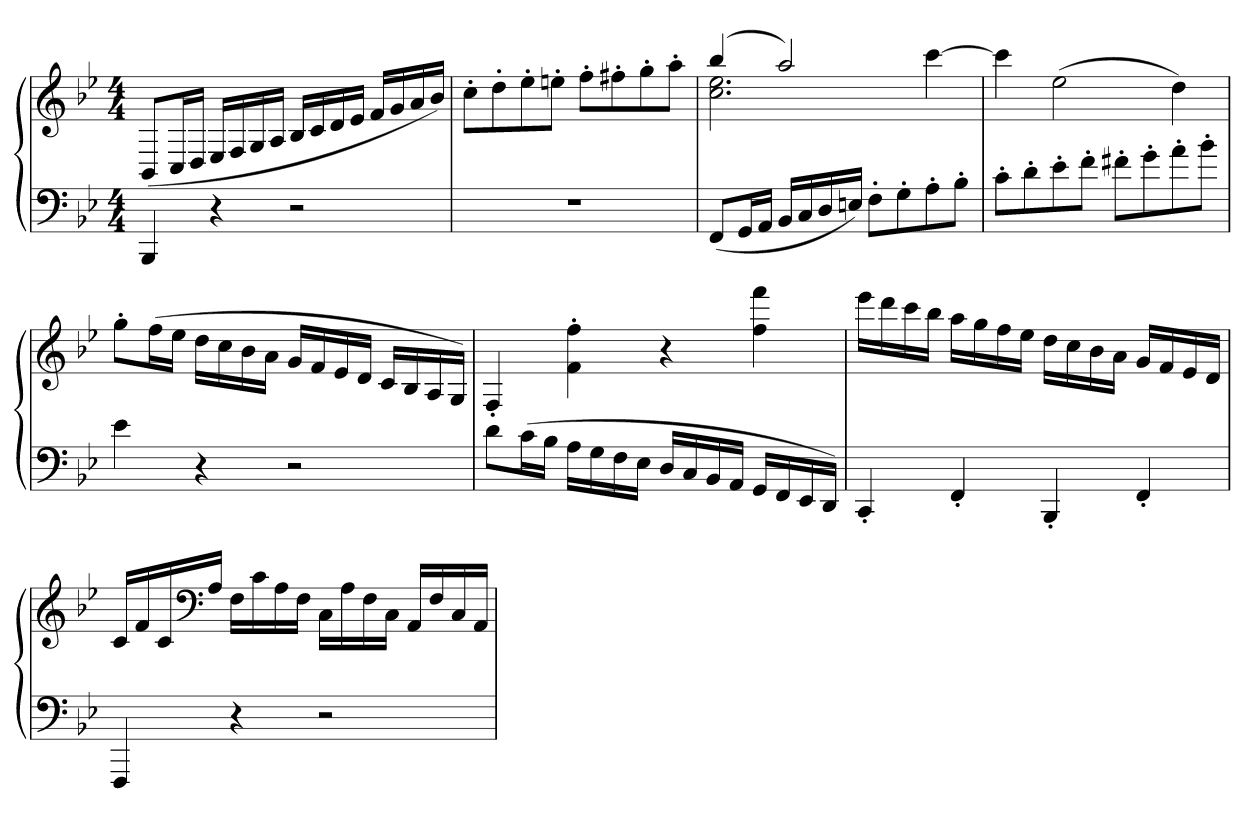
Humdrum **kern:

**kern	**kern
*part1	*part1
*staff2	*staff1
*clefF4	*clefG2
*k[b-e-]	*k[b-e-]
*M4/4	*M4/4
=	=
4BBB-	(8BB-L
.	16CL
.	16DJJ
4r	16E-LL
.	16F
.	16G
.	16AJJ
2r	16B-LL
.	16c
.	16d
.	16e-JJ
.	16fLL
.	16g
.	16a
.	16b-JJ)
=	=
1r	8cc'L
.	8dd'
.	8ee-'
.	8een'J
.	8ff'L
.	8ff#X'
.	8gg'
.	8aa'J
=	=
*	*^
(8FFL	(4bb-	2.cc 2.ee-
16GGL	.	.
16AAJJ	.	.
16BB-LL	2aa)	.
16C	.	.
16D	.	.
16EnJJ)	.	.
8F'L	.	.
8G'	.	.
8A'	[4ccc	4ryy
8B-'J	.	.
*	*v	*v
=	=
8c'L	4ccc]
8d'	.
8e-'	(2ee-
8f'J	.
8f#X'L	.
8g'	.
8a'	4dd)
8b-'J	.
=	=
4e-	8gg'L
.	(16ffL
.	16ee-JJ
4r	16ddLL
.	16cc
.	16b-
.	16aJJ
2r	16gLL
.	16f
.	16e-
.	16dJJ
.	16cLL
.	16B-
.	16A
.	16GJJ)
=	=
8dL	4F'
(16cL	.
16B-JJ	.
16ALL	4f' 4ff'
16G	.
16F	.
16E-JJ	.
16DLL	4r
16C	.
16BB-	.
16AAJJ	.
16GGLL	4ff 4fff
16FF	.
16EE-	.
16DDJJ)	.
=	=
4CC'	16eee-LL
.	16ddd
.	16ccc
.	16bb-JJ
4FF'	16aaLL
.	16gg
.	16ff
.	16ee-JJ
4BBB-'	16ddLL
.	16cc
.	16b-
.	16aJJ
4FF'	16gLL
.	16f
.	16e-
.	16dJJ
=	=
4FFF	16cLL
.	16f
.	16c
*	*clefF4
.	16AJJ
4r	16FLL
.	16c
.	16A
.	16FJJ
2r	16CLL
.	16A
.	16F
.	16CJJ
.	16AALL
.	16F
.	16C
.	16AAJJ
=	=
*-	*-
